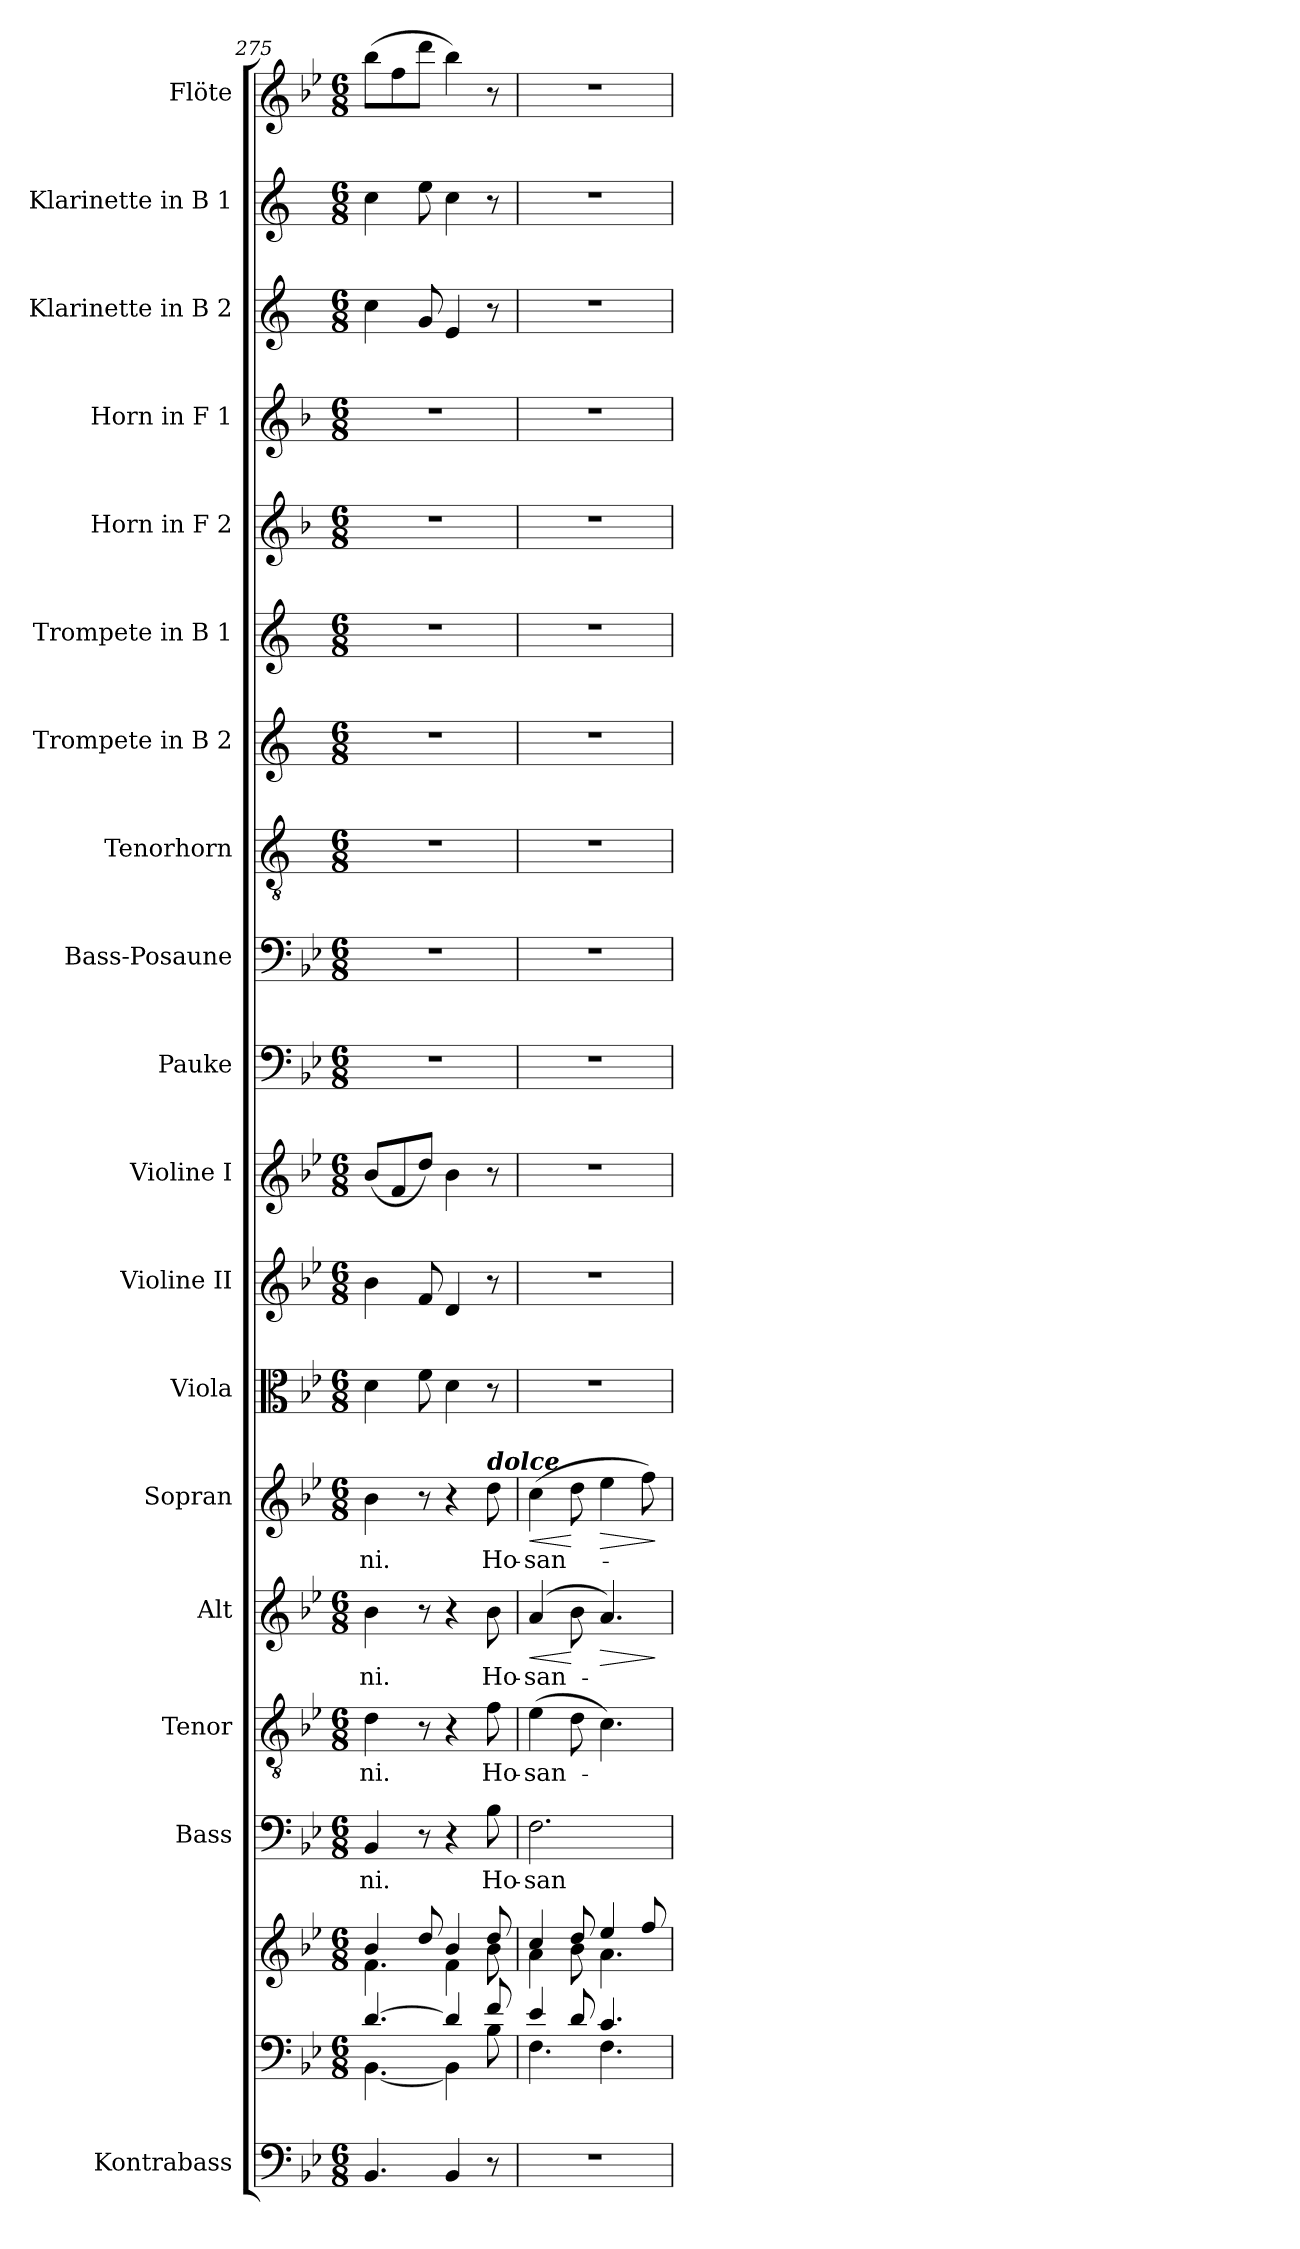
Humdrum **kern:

**kern	**kern	**kern	**kern	**text	**kern	**text	**kern	**text	**dynam	**kern	**text	**dynam	**kern	**kern	**kern	**kern	**kern	**kern	**kern	**kern	**kern	**kern	**kern	**kern	**kern
*part19	*part18	*part18	*part17	*part17	*part16	*part16	*part15	*part15	*part15	*part14	*part14	*part14	*part13	*part12	*part11	*part10	*part9	*part8	*part7	*part6	*part5	*part4	*part3	*part2	*part1
*staff20	*staff19	*staff18	*staff17	*staff17	*staff16	*staff16	*staff15	*staff15	*staff15	*staff14	*staff14	*staff14	*staff13	*staff12	*staff11	*staff10	*staff9	*staff8	*staff7	*staff6	*staff5	*staff4	*staff3	*staff2	*staff1
*I"Kontrabass	*	*	*I"Bass	*	*I"Tenor	*	*I"Alt	*	*	*I"Sopran	*	*	*I"Viola	*I"Violine II	*I"Violine I	*I"Pauke	*I"Bass-Posaune	*I"Tenorhorn	*I"Trompete in B 2	*I"Trompete in B 1	*I"Horn in F 2	*I"Horn in F 1	*I"Klarinette in B 2	*I"Klarinette in B 1	*I"Flöte
*I'Kb.	*	*	*I'B	*	*I'T	*	*I'A	*	*	*I'S	*	*	*I'Vla.	*I'Vl. II	*I'Vl. I	*I'Pk.	*I'B. Pos.	*I'T	*	*	*I'Hrn. 2	*I'Hrn. 1	*	*	*I'Fl.
*clefF4	*clefF4	*clefG2	*clefF4	*	*clefGv2	*	*clefG2	*	*	*clefG2	*	*	*clefC3	*clefG2	*clefG2	*clefF4	*clefF4	*clefGv2	*clefG2	*clefG2	*clefG2	*clefG2	*clefG2	*clefG2	*clefG2
*ITrd7c12	*	*	*	*	*	*	*	*	*	*	*	*	*	*	*	*	*	*ITrd1c2	*ITrd1c2	*ITrd1c2	*ITrd4c7	*ITrd4c7	*ITrd1c2	*ITrd1c2	*
*k[b-e-]	*k[b-e-]	*k[b-e-]	*k[b-e-]	*	*k[b-e-]	*	*k[b-e-]	*	*	*k[b-e-]	*	*	*k[b-e-]	*k[b-e-]	*k[b-e-]	*k[b-e-]	*k[b-e-]	*k[b-e-]	*k[b-e-]	*k[b-e-]	*k[b-e-]	*k[b-e-]	*k[b-e-]	*k[b-e-]	*k[b-e-]
*B-:	*B-:	*B-:	*B-:	*	*B-:	*	*B-:	*	*	*B-:	*	*	*B-:	*B-:	*B-:	*B-:	*B-:	*B-:	*B-:	*B-:	*B-:	*B-:	*B-:	*B-:	*B-:
*M6/8	*M6/8	*M6/8	*M6/8	*	*M6/8	*	*M6/8	*	*	*M6/8	*	*	*M6/8	*M6/8	*M6/8	*M6/8	*M6/8	*M6/8	*M6/8	*M6/8	*M6/8	*M6/8	*M6/8	*M6/8	*M6/8
=275	=275	=275	=275	=275	=275	=275	=275	=275	=275	=275	=275	=275	=275	=275	=275	=275	=275	=275	=275	=275	=275	=275	=275	=275	=275
*	*^	*^	*	*	*	*	*	*	*	*	*	*	*	*	*	*	*	*	*	*	*	*	*	*	*
!	!	!	!	!	!	!LO:LY:b	!	!LO:LY:b	!	!LO:LY:b	!	!	!LO:LY:b	!	!	!	!	!	!	!	!	!	!	!	!	!	!
4.BBB-/	[>4.d/	[<4.BB-\	4b-/	4.f\	4BB-/	-ni.	4d\	-ni.	4b-\	-ni.	.	4b-\	-ni.	.	4d\	4b-\	(<8b-/L	2.r	2.r	2.r	2.r	2.r	2.r	2.r	4b-\	4b-\	(>8bb-\L
.	.	.	.	.	.	.	.	.	.	.	.	.	.	.	.	.	8f/	.	.	.	.	.	.	.	.	.	8ff\
.	.	.	8dd/	.	8r	.	8r	.	8r	.	.	8r	.	.	8f\	8f/	8dd/J)	.	.	.	.	.	.	.	8f/	8dd\	8ddd\J
4BBB-/	4d/]	4BB-\]	4b-/	4f\	4r	.	4r	.	4r	.	.	4r	.	.	4d\	4d/	4b-\	.	.	.	.	.	.	.	4d/	4b-\	4bb-\)
!	!	!	!	!	!	!	!	!	!	!	!	!LO:TX:a:Bi:t=dolce	!	!	!	!	!	!	!	!	!	!	!	!	!	!	!
!	!	!	!	!	!	!LO:LY:b	!	!LO:LY:b	!	!LO:LY:b	!	!	!LO:LY:b	!	!	!	!	!	!	!	!	!	!	!	!	!	!
8r	8f/	8B-\	8dd/	8b-\	8B-\	Ho-	8f\	Ho-	8b-\	Ho-	.	8dd\	Ho-	.	8r	8r	8r	.	.	.	.	.	.	.	8r	8r	8r
=276	=276	=276	=276	=276	=276	=276	=276	=276	=276	=276	=276	=276	=276	=276	=276	=276	=276	=276	=276	=276	=276	=276	=276	=276	=276	=276	=276
!	!	!	!	!	!	!LO:LY:b	!	!LO:LY:b	!	!LO:LY:b	!LO:HP:b	!	!LO:LY:b	!LO:HP:b	!	!	!	!	!	!	!	!	!	!	!	!	!
2.r	4e-/	4.F\	4cc/	4a\	2.F\	-san-	(>4e-\	-san-	(4a/	-san-	<	(>4cc\	-san-	<	2.r	2.r	2.r	2.r	2.r	2.r	2.r	2.r	2.r	2.r	2.r	2.r	2.r
.	8d/	.	8dd/	8b-\	.	.	8d\	.	8b-\	.	[	8dd\	.	[	.	.	.	.	.	.	.	.	.	.	.	.	.
!	!	!	!	!	!	!	!	!	!	!	!LO:HP:b	!	!	!LO:HP:b	!	!	!	!	!	!	!	!	!	!	!	!	!
.	4.c/	4.F\	4ee-/	4.a\	.	.	4.c\)	.	4.a/)	.	>	4ee-\	.	>	.	.	.	.	.	.	.	.	.	.	.	.	.
.	.	.	8ff/	.	.	.	.	.	.	.	.	8ff\)	.	.	.	.	.	.	.	.	.	.	.	.	.	.	.
*	*v	*v	*	*	*	*	*	*	*	*	*	*	*	*	*	*	*	*	*	*	*	*	*	*	*	*	*
*	*	*v	*v	*	*	*	*	*	*	*	*	*	*	*	*	*	*	*	*	*	*	*	*	*	*	*
.	.	.	.	.	.	.	.	.	]	.	.	]	.	.	.	.	.	.	.	.	.	.	.	.	.
=	=	=	=	=	=	=	=	=	=	=	=	=	=	=	=	=	=	=	=	=	=	=	=	=	=
*-	*-	*-	*-	*-	*-	*-	*-	*-	*-	*-	*-	*-	*-	*-	*-	*-	*-	*-	*-	*-	*-	*-	*-	*-	*-
